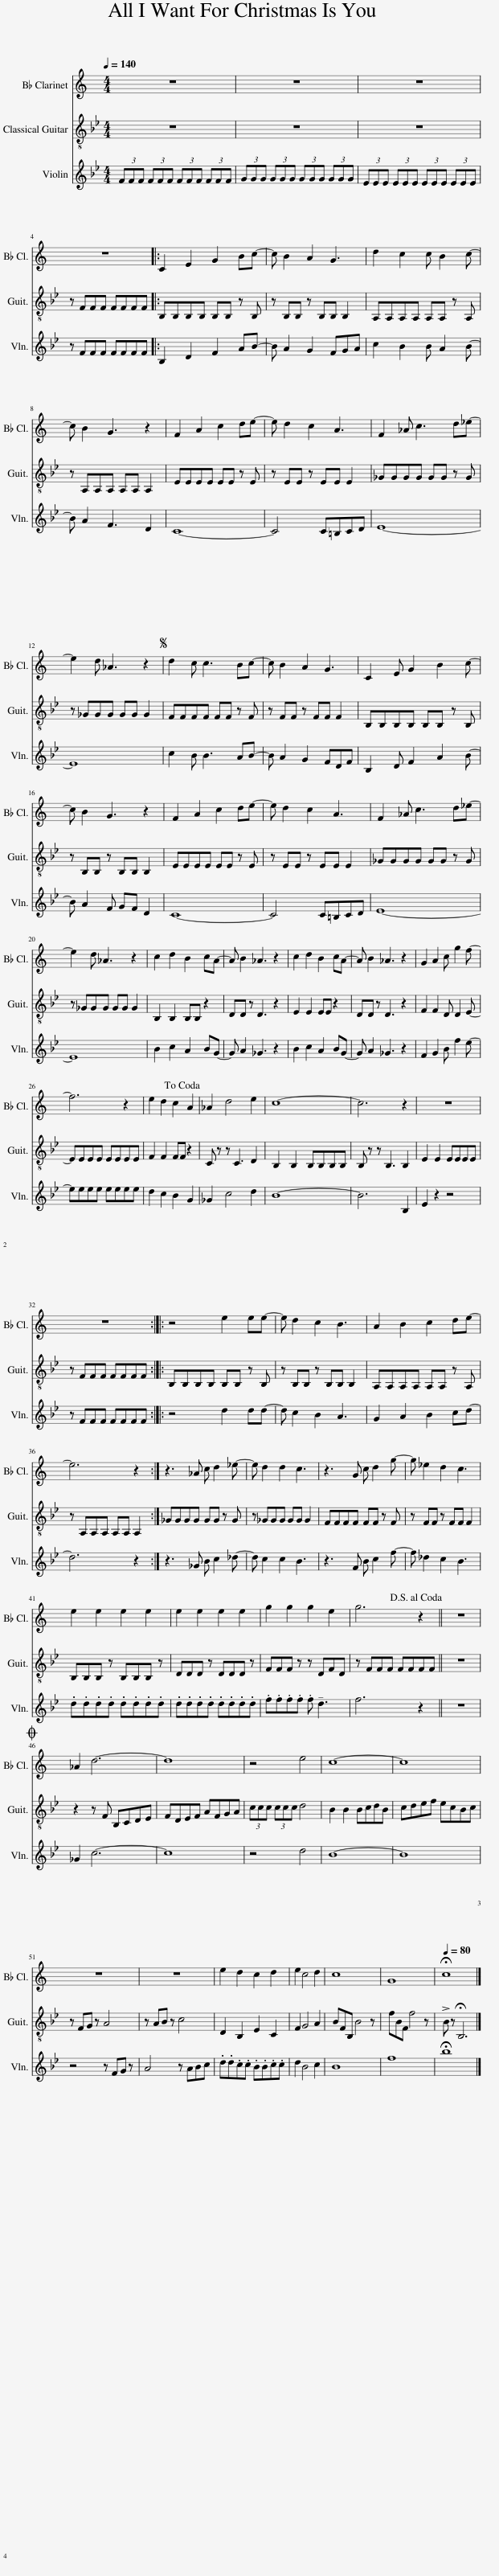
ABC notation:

X:1
%%score 1 2 3
L:1/8
Q:1/4=140
M:4/4
I:linebreak $
K:Bb
V:1 treble transpose=-2
V:2 treble-8
V:3 treble
V:1
[K:C] z8 | z8 | z8 |$ z8 |: C2 E2 G2 Bc- | %5
 c B2 A2 G3 | d2 c2 c B2 c- |$ c B2 G3 z2 | F2 A2 c2 de- | e d2 c2 A3 | %10
 F2 _A c3 d_e- |$ e2 d _A3 z2 |S d2 c c3 Bc- | c B2 A2 G3 | C2 E G2 B2 c- |$ %15
 c B2 G3 z2 | F2 A2 c2 de- | e d2 c2 A3 | F2 _A c3 d_e- |$ e2 d _A3 z2 | %20
 c2 d2 B2 cA- | A B2 _A3 z2 | c2 d2 B2 cA- | A B2 _A3 z2 | G2 A2 c g2 f- |$ %25
 f6 z2 | e2 d2 c2 A2!dacoda! | _A2 d4 e2 | c8- | c6 z2 | %30
 z8 |$ z8 :: z4 e2 ee- | e d2 c2 B3 | A2 B2 c2 de- |$ %35
 e6 z2 :| z3 _A c d2 _e- | e d2 d2 c3 | z3 G c d2 g- | g _e2 d2 c3 |$ %40
 e2 e2 e2 e2 | e2 e2 e2 e2 | g2 g2 g2 e2 | g6 z2!D.S.! || z8 |$ %45
O _A2 d6- | d8 | z4 e4 | c8- | c8 |$ %50
 z8 | z8 | e2 d2 c2 d2 | e2 c4 d2 | c8 | %55
 G8 |[Q:1/4=80] !fermata!c8 |] %57
V:2
 z8 | z8 | z8 |$ z FFF FFFF |: B,B,B,B, B,B, z B, | %5
 z B,B, z B,B, B,2 | A,A,A,A, A,A, z A, |$ z A,A,A, A,A, A,2 | EEEE EE z E | z EE z EE E2 | %10
 _GGGG GG z G |$ z _GGG GG G2 | FFFF FF z F | z FF z FF F2 | B,B,B,B, B,B, z B, |$ %15
 z B,B, z B,B, B,2 | EEEE EE z E | z EE z EE E2 | _GGGG GG z G |$ z _GGG GG G2 | %20
 B,2 B,2 B,B, z2 | DD z D3 z2 | E2 E2 EE z2 | DD z D3 z2 | F2 F2 D D2 E- |$ %25
 EEEE EEEE | F2 F2 FF z2 | C z z C3 D2 | B,2 B,2 B,B,B,B, | B, z z B,3 B,2 | %30
 E2 E2 EEEE |$ z FFF FFFF :: B,B,B,B, B,B, z B, | z B,B, z B,B, B,2 | A,A,A,A, A,A, z A, |$ %35
 z A,A,A, A,A, A,2 :| _GGGG GG z G | z _GGG GG G2 | FFFF FF z F | z FF z FF F2 |$ %40
 B,B,B, z B,B,B, z | DDD z DDD z | FFF z z DFD | z FFF FFFF || z8 |$ %45
 z2 z F B,CDE | FDEF AFGA | (3ccc (3ccc d4 | B2 B2 BcdB | cdef ecBc |$ %50
 z FG z A4 | z AB z c4 | D2 B,2 E2 C2 | F2 G4 A2 | BFB, B4 z | %55
 fBF f4 z | !>!B z !fermata!B,6 |] %57
V:3
 (3FFF (3FFF (3FFF (3FFF | (3GGG (3GGG (3GGG (3GGG | (3EEE (3EEE (3EEE (3EEE |$ z FFF FFFF |: B,2 D2 F2 AB- | %5
 B A2 G2 FGA | c2 B2 B A2 B- |$ B A2 F3 D2 | C8- | C4 C=B,CD | %10
 E8- |$ E8 | c2 B B3 AB- | B A2 G2 FDF | B,2 D F2 A2 B- |$ %15
 B A2 F GF D2 | C8- | C4 C=B,CD | E8- |$ E8 | %20
 B2 c2 A2 BG- | G A2 _G3 z2 | B2 c2 A2 BG- | G A2 _G3 z2 | F2 G2 B f2 e- |$ %25
 eeee eeee | d2 c2 B2 G2 | _G2 c4 d2 | B8- | B6 B,2 | %30
 E2 z2 z4 |$ z FFF FFFF :: z4 d2 dd- | d c2 B2 A3 | G2 A2 B2 cd- |$ %35
 d6 z2 :| z3 _G B c2 _d- | d c2 c2 B3 | z3 F B c2 f- | f _d2 c2 B3 |$ %40
 .d.d.d.d .d.d.d.d | .d.d.d.d .d.d.d.d | .f.f.f.f .f !tenuto!d3 | f6 z2 || z8 |$ %45
 _G2 c6- | c8 | z4 d4 | B8- | B8 |$ %50
 z4 z FG z | A4 z ABc | .d.d.c.c .B.B.c.c | d2 B4 c2 | B8 | %55
 f8 | !fermata!b8 |] %57
